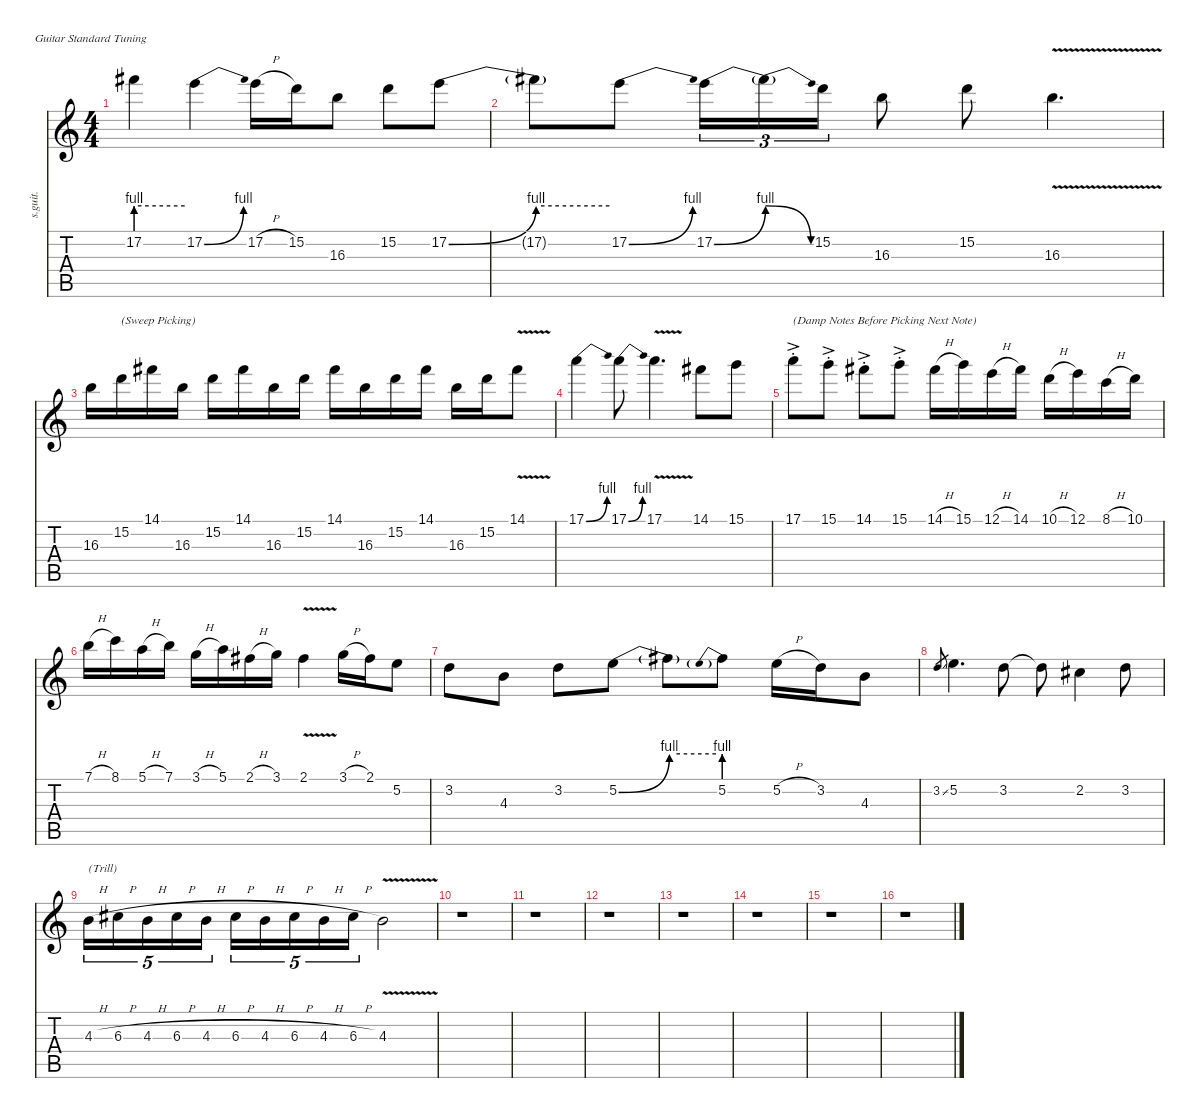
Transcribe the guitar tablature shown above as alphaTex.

\defaultSystemsLayout 4
\hideDynamics
\bracketExtendMode nobrackets
\track ("Kirk Hammett - Lead Guitar" "s.guit.") {instrument distortionguitar}
\staff {score tabs}
\tuning (E4 B3 G3 D3 A2 E2)
\ts (4 4)
\tempo (130 hide)
\clef g2
\ks c
17.2{be (hold 0 4 60 4) t}.4{lyrics (0 "") lyrics (1 "") lyrics (2 "") lyrics (3 "") lyrics (4 "") dy f} 17.2{be (bend 0 0 15 4)}.4{lyrics (0 "") lyrics (1 "") lyrics (2 "") lyrics (3 "") lyrics (4 "")} 17.2{h}.16{lyrics (0 "") lyrics (1 "") lyrics (2 "") lyrics (3 "") lyrics (4 "")} 15.2.16{lyrics (0 "") lyrics (1 "") lyrics (2 "") lyrics (3 "") lyrics (4 "")} 16.3.8{lyrics (0 "") lyrics (1 "") lyrics (2 "") lyrics (3 "") lyrics (4 "")} 15.2.8{lyrics (0 "") lyrics (1 "") lyrics (2 "") lyrics (3 "") lyrics (4 "")} 17.2{be (bend 0 0 15 4)}.8{lyrics (0 "") lyrics (1 "") lyrics (2 "") lyrics (3 "") lyrics (4 "")} |
17.2{be (hold 0 4 60 4) t}.8{lyrics (0 "") lyrics (1 "") lyrics (2 "") lyrics (3 "") lyrics (4 "")} 17.2{be (bend 0 0 15 4)}.8{lyrics (0 "") lyrics (1 "") lyrics (2 "") lyrics (3 "") lyrics (4 "")} 17.2{be (bend 0 0 15 4)}.16{tu (3 2) lyrics (0 "") lyrics (1 "") lyrics (2 "") lyrics (3 "") lyrics (4 "")} 17.2{be (release 0 4 30 0) t}.16{tu (3 2) lyrics (0 "") lyrics (1 "") lyrics (2 "") lyrics (3 "") lyrics (4 "")} 15.2.16{tu (3 2) lyrics (0 "") lyrics (1 "") lyrics (2 "") lyrics (3 "") lyrics (4 "")} 16.3.8{lyrics (0 "") lyrics (1 "") lyrics (2 "") lyrics (3 "") lyrics (4 "")} 15.2.8{lyrics (0 "") lyrics (1 "") lyrics (2 "") lyrics (3 "") lyrics (4 "")} 16.3{v}.4{d lyrics (0 "") lyrics (1 "") lyrics (2 "") lyrics (3 "") lyrics (4 "")} |
16.3.16{lyrics (0 "") lyrics (1 "") lyrics (2 "") lyrics (3 "") lyrics (4 "")} 15.2.16{txt "(Sweep Picking)" lyrics (0 "") lyrics (1 "") lyrics (2 "") lyrics (3 "") lyrics (4 "")} 14.1{acc #}.16{lyrics (0 "") lyrics (1 "") lyrics (2 "") lyrics (3 "") lyrics (4 "")} 16.3.16{lyrics (0 "") lyrics (1 "") lyrics (2 "") lyrics (3 "") lyrics (4 "")} 15.2.16{lyrics (0 "") lyrics (1 "") lyrics (2 "") lyrics (3 "") lyrics (4 "")} 14.1{acc #}.16{lyrics (0 "") lyrics (1 "") lyrics (2 "") lyrics (3 "") lyrics (4 "")} 16.3.16{lyrics (0 "") lyrics (1 "") lyrics (2 "") lyrics (3 "") lyrics (4 "")} 15.2.16{lyrics (0 "") lyrics (1 "") lyrics (2 "") lyrics (3 "") lyrics (4 "")} 14.1{acc #}.16{lyrics (0 "") lyrics (1 "") lyrics (2 "") lyrics (3 "") lyrics (4 "")} 16.3.16{lyrics (0 "") lyrics (1 "") lyrics (2 "") lyrics (3 "") lyrics (4 "")} 15.2.16{lyrics (0 "") lyrics (1 "") lyrics (2 "") lyrics (3 "") lyrics (4 "")} 14.1{acc #}.16{lyrics (0 "") lyrics (1 "") lyrics (2 "") lyrics (3 "") lyrics (4 "")} 16.3.16{lyrics (0 "") lyrics (1 "") lyrics (2 "") lyrics (3 "") lyrics (4 "")} 15.2.16{lyrics (0 "") lyrics (1 "") lyrics (2 "") lyrics (3 "") lyrics (4 "")} 14.1{v acc #}.8{lyrics (0 "") lyrics (1 "") lyrics (2 "") lyrics (3 "") lyrics (4 "")} |
17.1{be (bend 0 0 15 4)}.4{lyrics (0 "") lyrics (1 "") lyrics (2 "") lyrics (3 "") lyrics (4 "")} 17.1{be (bend 0 0 15 4)}.8{lyrics (0 "") lyrics (1 "") lyrics (2 "") lyrics (3 "") lyrics (4 "")} 17.1{v}.4{d lyrics (0 "") lyrics (1 "") lyrics (2 "") lyrics (3 "") lyrics (4 "")} 14.1{acc #}.8{lyrics (0 "") lyrics (1 "") lyrics (2 "") lyrics (3 "") lyrics (4 "")} 15.1.8{lyrics (0 "") lyrics (1 "") lyrics (2 "") lyrics (3 "") lyrics (4 "")} |
17.1{ac st}.8{txt "(Damp Notes Before Picking Next Note)" lyrics (0 "") lyrics (1 "") lyrics (2 "") lyrics (3 "") lyrics (4 "") dy ppp} 15.1{ac st}.8{lyrics (0 "") lyrics (1 "") lyrics (2 "") lyrics (3 "") lyrics (4 "")} 14.1{ac st acc #}.8{lyrics (0 "") lyrics (1 "") lyrics (2 "") lyrics (3 "") lyrics (4 "")} 15.1{ac st}.8{lyrics (0 "") lyrics (1 "") lyrics (2 "") lyrics (3 "") lyrics (4 "")} 14.1{h acc #}.16{lyrics (0 "") lyrics (1 "") lyrics (2 "") lyrics (3 "") lyrics (4 "") dy f} 15.1.16{lyrics (0 "") lyrics (1 "") lyrics (2 "") lyrics (3 "") lyrics (4 "")} 12.1{h}.16{lyrics (0 "") lyrics (1 "") lyrics (2 "") lyrics (3 "") lyrics (4 "")} 14.1{acc #}.16{lyrics (0 "") lyrics (1 "") lyrics (2 "") lyrics (3 "") lyrics (4 "")} 10.1{h}.16{lyrics (0 "") lyrics (1 "") lyrics (2 "") lyrics (3 "") lyrics (4 "")} 12.1.16{lyrics (0 "") lyrics (1 "") lyrics (2 "") lyrics (3 "") lyrics (4 "")} 8.1{h}.16{lyrics (0 "") lyrics (1 "") lyrics (2 "") lyrics (3 "") lyrics (4 "")} 10.1.16{lyrics (0 "") lyrics (1 "") lyrics (2 "") lyrics (3 "") lyrics (4 "")} |
7.1{h}.16{lyrics (0 "") lyrics (1 "") lyrics (2 "") lyrics (3 "") lyrics (4 "")} 8.1.16{lyrics (0 "") lyrics (1 "") lyrics (2 "") lyrics (3 "") lyrics (4 "")} 5.1{h}.16{lyrics (0 "") lyrics (1 "") lyrics (2 "") lyrics (3 "") lyrics (4 "")} 7.1.16{lyrics (0 "") lyrics (1 "") lyrics (2 "") lyrics (3 "") lyrics (4 "")} 3.1{h}.16{lyrics (0 "") lyrics (1 "") lyrics (2 "") lyrics (3 "") lyrics (4 "")} 5.1.16{lyrics (0 "") lyrics (1 "") lyrics (2 "") lyrics (3 "") lyrics (4 "")} 2.1{h acc #}.16{lyrics (0 "") lyrics (1 "") lyrics (2 "") lyrics (3 "") lyrics (4 "")} 3.1.16{lyrics (0 "") lyrics (1 "") lyrics (2 "") lyrics (3 "") lyrics (4 "")} 2.1{v acc #}.4{lyrics (0 "") lyrics (1 "") lyrics (2 "") lyrics (3 "") lyrics (4 "")} 3.1{h}.16{lyrics (0 "") lyrics (1 "") lyrics (2 "") lyrics (3 "") lyrics (4 "")} 2.1{acc #}.16{lyrics (0 "") lyrics (1 "") lyrics (2 "") lyrics (3 "") lyrics (4 "")} 5.2.8{lyrics (0 "") lyrics (1 "") lyrics (2 "") lyrics (3 "") lyrics (4 "")} |
3.2.8{lyrics (0 "") lyrics (1 "") lyrics (2 "") lyrics (3 "") lyrics (4 "")} 4.3.8{lyrics (0 "") lyrics (1 "") lyrics (2 "") lyrics (3 "") lyrics (4 "")} 3.2.8{lyrics (0 "") lyrics (1 "") lyrics (2 "") lyrics (3 "") lyrics (4 "")} 5.2{be (bend 0 0 15 4)}.8{lyrics (0 "") lyrics (1 "") lyrics (2 "") lyrics (3 "") lyrics (4 "")} 5.2{be (hold 0 4 60 4) t}.8{lyrics (0 "") lyrics (1 "") lyrics (2 "") lyrics (3 "") lyrics (4 "")} 5.2{be (prebend 0 4 60 4)}.8{lyrics (0 "") lyrics (1 "") lyrics (2 "") lyrics (3 "") lyrics (4 "")} 5.2{h}.16{lyrics (0 "") lyrics (1 "") lyrics (2 "") lyrics (3 "") lyrics (4 "")} 3.2.16{lyrics (0 "") lyrics (1 "") lyrics (2 "") lyrics (3 "") lyrics (4 "")} 4.3.8{lyrics (0 "") lyrics (1 "") lyrics (2 "") lyrics (3 "") lyrics (4 "")} |
3.2{ss}.8{lyrics (0 "") lyrics (1 "") lyrics (2 "") lyrics (3 "") lyrics (4 "") gr} 5.2.4{d lyrics (0 "") lyrics (1 "") lyrics (2 "") lyrics (3 "") lyrics (4 "")} 3.2.8{lyrics (0 "") lyrics (1 "") lyrics (2 "") lyrics (3 "") lyrics (4 "")} 3.2{t}.8{lyrics (0 "") lyrics (1 "") lyrics (2 "") lyrics (3 "") lyrics (4 "")} 2.2{acc #}.4{lyrics (0 "") lyrics (1 "") lyrics (2 "") lyrics (3 "") lyrics (4 "")} 3.2.8{lyrics (0 "") lyrics (1 "") lyrics (2 "") lyrics (3 "") lyrics (4 "")} |
4.3{h}.16{tu (5 4) txt "(Trill)" lyrics (0 "") lyrics (1 "") lyrics (2 "") lyrics (3 "") lyrics (4 "")} 6.3{h acc #}.16{tu (5 4) lyrics (0 "") lyrics (1 "") lyrics (2 "") lyrics (3 "") lyrics (4 "")} 4.3{h}.16{tu (5 4) lyrics (0 "") lyrics (1 "") lyrics (2 "") lyrics (3 "") lyrics (4 "")} 6.3{h acc #}.16{tu (5 4) lyrics (0 "") lyrics (1 "") lyrics (2 "") lyrics (3 "") lyrics (4 "")} 4.3{h}.16{tu (5 4) lyrics (0 "") lyrics (1 "") lyrics (2 "") lyrics (3 "") lyrics (4 "")} 6.3{h acc #}.16{tu (5 4) lyrics (0 "") lyrics (1 "") lyrics (2 "") lyrics (3 "") lyrics (4 "")} 4.3{h}.16{tu (5 4) lyrics (0 "") lyrics (1 "") lyrics (2 "") lyrics (3 "") lyrics (4 "")} 6.3{h acc #}.16{tu (5 4) lyrics (0 "") lyrics (1 "") lyrics (2 "") lyrics (3 "") lyrics (4 "")} 4.3{h}.16{tu (5 4) lyrics (0 "") lyrics (1 "") lyrics (2 "") lyrics (3 "") lyrics (4 "")} 6.3{h acc #}.16{tu (5 4) lyrics (0 "") lyrics (1 "") lyrics (2 "") lyrics (3 "") lyrics (4 "")} 4.3{v}.2{lyrics (0 "") lyrics (1 "") lyrics (2 "") lyrics (3 "") lyrics (4 "")} |
\tempo (125 hide)
r.1 |
r.1 |
\tempo (120 hide)
r.1 |
r.1 |
r.1 |
r.1 |
r.1
